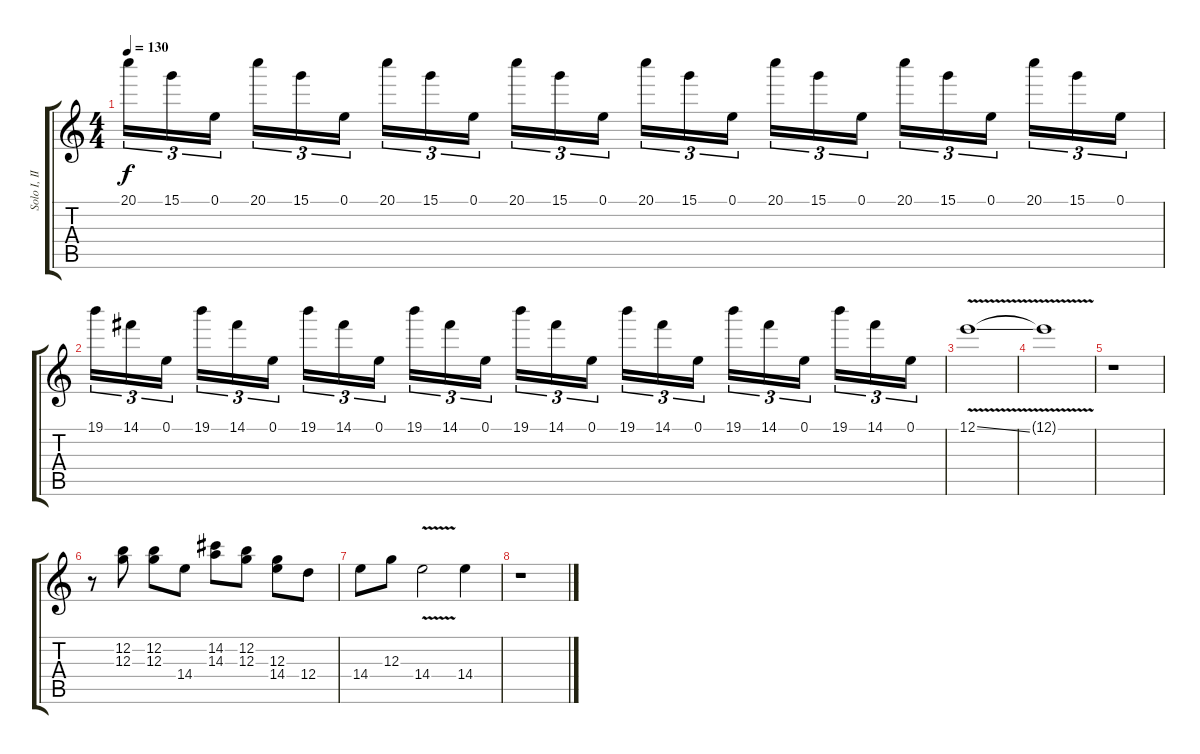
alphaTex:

\track ("Solo I, II" "Solo I, II") {instrument distortionguitar}
\staff {score tabs}
\tuning (E4 B3 G3 D3 A2 E2) {hide}
\ts (4 4)
\tempo 130
\clef g2
\ks c
20.1.16{tu (3 2) dy f} 15.1.16{tu (3 2)} 0.1.16{tu (3 2)} 20.1.16{tu (3 2)} 15.1.16{tu (3 2)} 0.1.16{tu (3 2)} 20.1.16{tu (3 2)} 15.1.16{tu (3 2)} 0.1.16{tu (3 2)} 20.1.16{tu (3 2)} 15.1.16{tu (3 2)} 0.1.16{tu (3 2)} 20.1.16{tu (3 2)} 15.1.16{tu (3 2)} 0.1.16{tu (3 2)} 20.1.16{tu (3 2)} 15.1.16{tu (3 2)} 0.1.16{tu (3 2)} 20.1.16{tu (3 2)} 15.1.16{tu (3 2)} 0.1.16{tu (3 2)} 20.1.16{tu (3 2)} 15.1.16{tu (3 2)} 0.1.16{tu (3 2)} |
19.1.16{tu (3 2)} 14.1.16{tu (3 2)} 0.1.16{tu (3 2)} 19.1.16{tu (3 2)} 14.1.16{tu (3 2)} 0.1.16{tu (3 2)} 19.1.16{tu (3 2)} 14.1.16{tu (3 2)} 0.1.16{tu (3 2)} 19.1.16{tu (3 2)} 14.1.16{tu (3 2)} 0.1.16{tu (3 2)} 19.1.16{tu (3 2)} 14.1.16{tu (3 2)} 0.1.16{tu (3 2)} 19.1.16{tu (3 2)} 14.1.16{tu (3 2)} 0.1.16{tu (3 2)} 19.1.16{tu (3 2)} 14.1.16{tu (3 2)} 0.1.16{tu (3 2)} 19.1.16{tu (3 2)} 14.1.16{tu (3 2)} 0.1.16{tu (3 2)} |
12.1{v ss}.1 |
12.1{t}.1 |
r.1 |
r.8 (12.2 12.3).8 (12.2 12.3).8 14.4.8 (14.2 14.3).8 (12.2 12.3).8 (12.3 14.4).8 12.4.8 |
14.4.8 12.3.8 14.4{v}.2 14.4.4 |
r.1
